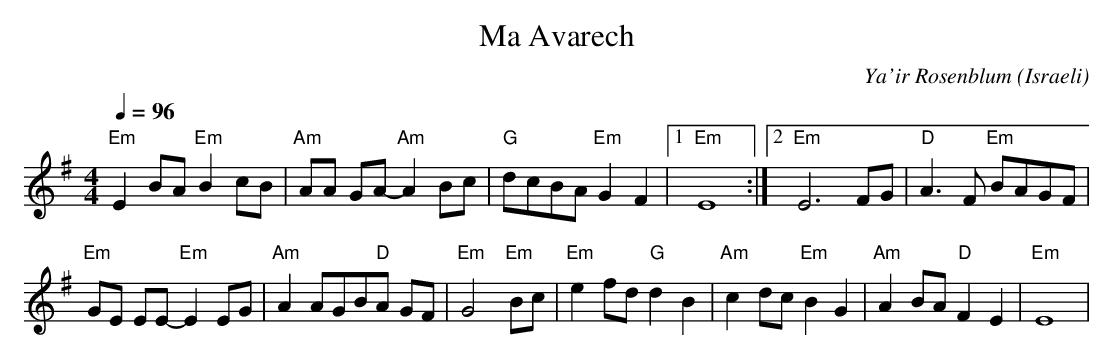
X:1
T:Ma Avarech
O:Israeli
C:Ya'ir Rosenblum
L:1/8
M:4/4
Q:1/4=96
K:Em
 "Em"E2 BA "Em"B2 cB| "Am"AA GA-"Am"A2 Bc | "G"dcBA "Em"G2 F2  |\
 [1 "Em"E8          :|[2 "Em"E6 FG        |"D"A3 F "Em"BAGF    |
 "Em"GE EE-"Em"E2 EG|"Am"A2 AGB"D"A GF    | "Em"G4 "Em"Bc      |\
 "Em"e2 fd "G"d2 B2 | "Am"c2 dc "Em"B2 G2 | "Am"A2 BA "D"F2 E2 | "Em"E8|
